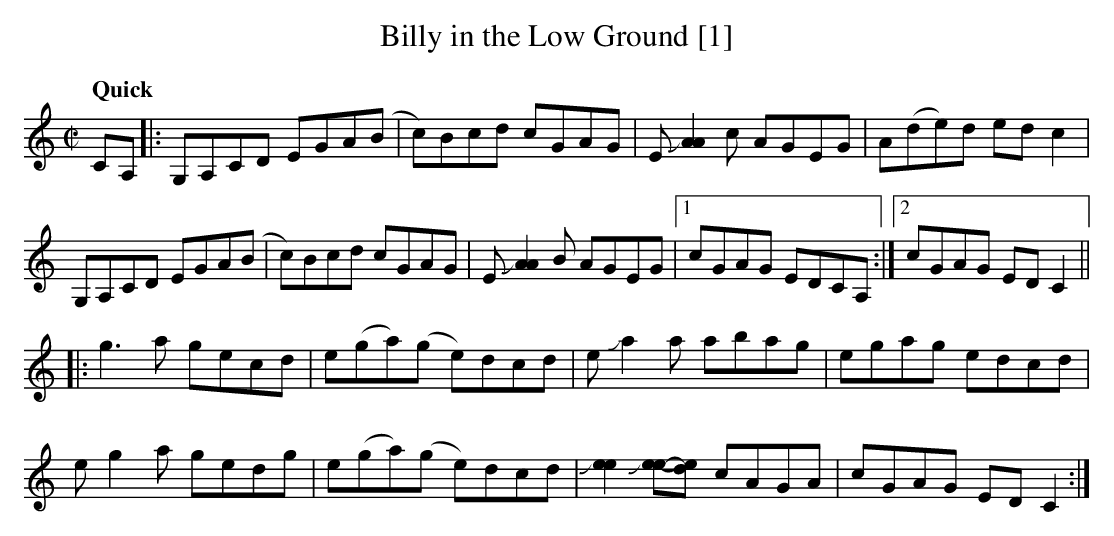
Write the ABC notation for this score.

X:1
T:Billy in the Low Ground [1]
M:C|
L:1/8
Q:"Quick"
K:C
CA,|:G,A,CD EGA(B|c)Bcd cGAG|E+slide+[A2A2]c AGEG|A(de)d ed c2|
G,A,CD EGA(B|c)Bcd cGAG|E+slide+[A2A2] B AGEG|1cGAG EDCA,:|2cGAG EDC2||
|:g3a gecd|e(ga)(g e)dcd|e+slide+a2a abag|egag edcd |
eg2a gedg|e(ga)(g e)dcd|+slide+[e2e2]+slide+[ee]-[de] cAGA|cGAG ED C2:|]
